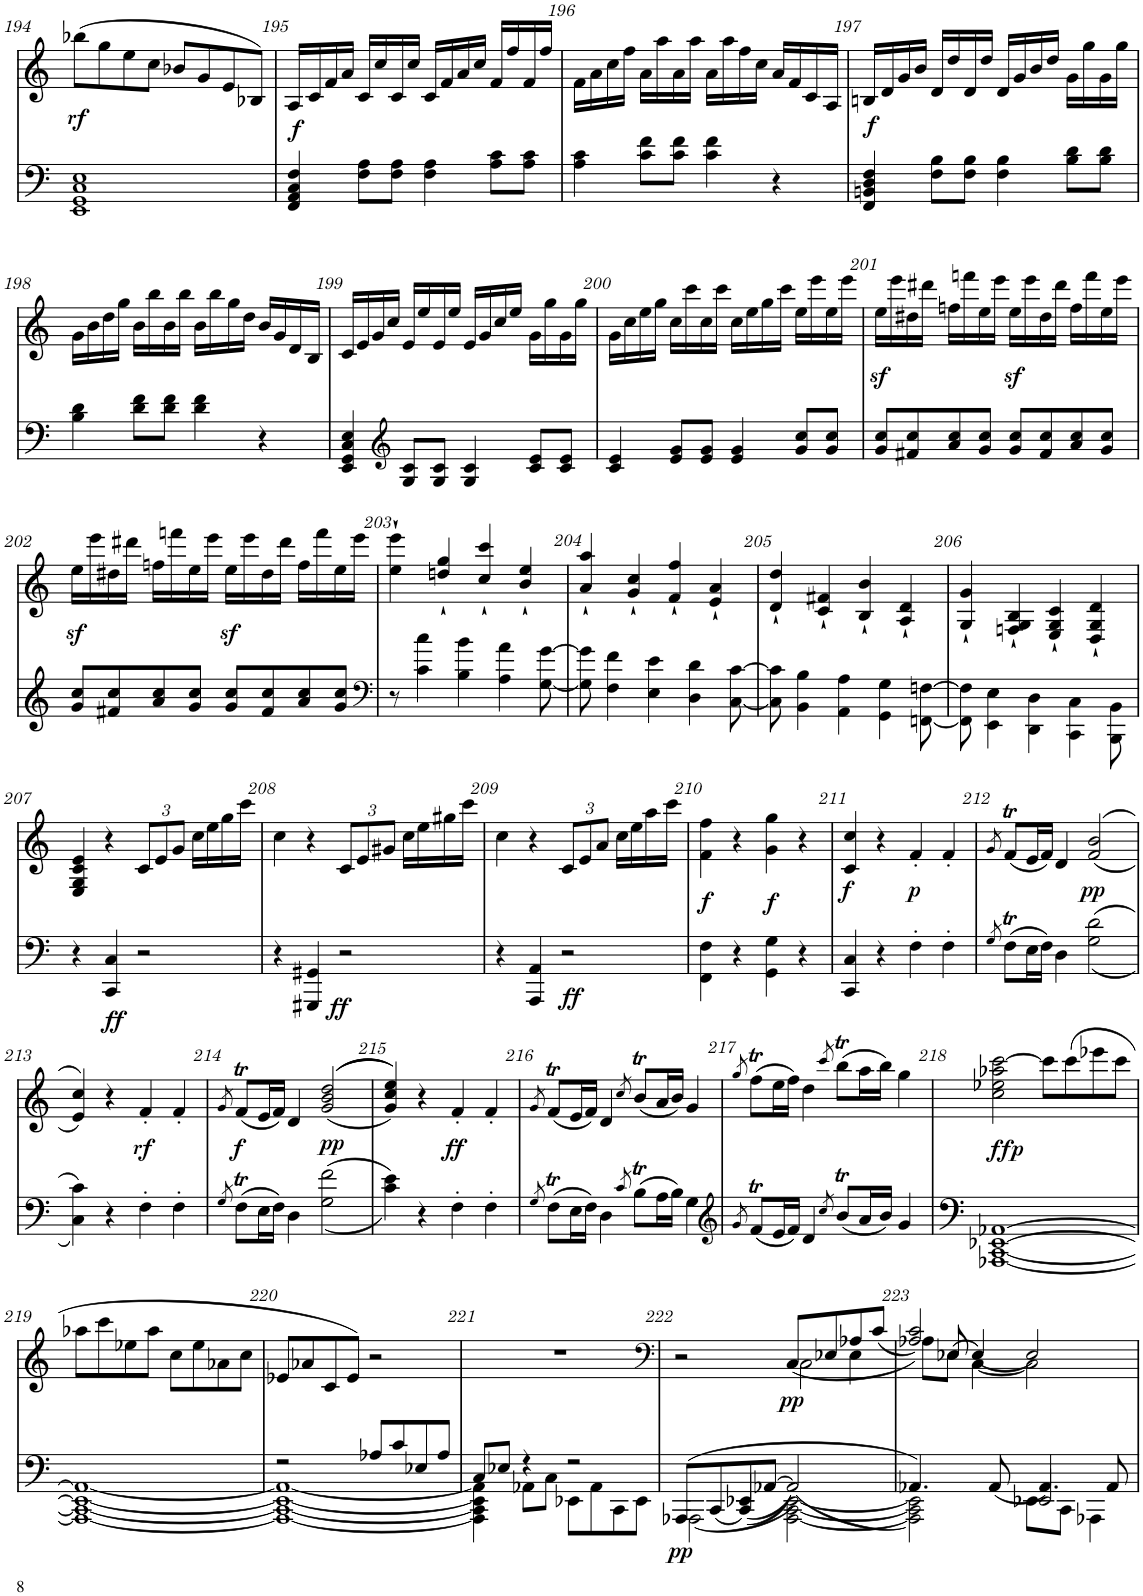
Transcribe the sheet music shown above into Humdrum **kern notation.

**kern	**dynam	**kern	**dynam
*part2	*part2	*part1	*part1
*staff2	*staff2	*staff1	*staff1
*I"piano	*	*I"piano	*
*I'Pno	*	*I'Pno	*
!!LO:PB:g=z
*clefF4	*	*clefG2	*
*k[]	*	*k[]	*
*M4/4	*	*M4/4	*
=194	=194	=194	=194
!	!	!	!LO:DY:b
1EE 1GG 1C 1E	.	(8bb-X\L	rf
.	.	8gg\	.
.	.	8ee\	.
.	.	8cc\J	.
.	.	8b-X/L	.
.	.	8g/	.
.	.	8e/	.
.	.	8B-X/J)	.
=195	=195	=195	=195
!	!LO:DY:a	!	!
4FF/ 4AA/ 4C/ 4F/	f	16A/LL	.
.	.	16c/	.
.	.	16f/	.
.	.	16a/JJ	.
8F\ 8A\L	.	16c/LL	.
.	.	16cc/	.
8F\ 8A\J	.	16c/	.
.	.	16cc/JJ	.
4F\ 4A\	.	16c/LL	.
.	.	16f/	.
.	.	16a/	.
.	.	16cc/JJ	.
8A\ 8c\L	.	16f/LL	.
.	.	16ff/	.
8A\ 8c\J	.	16f/	.
.	.	16ff/JJ	.
=196	=196	=196	=196
4A\ 4c\	.	16f\LL	.
.	.	16a\	.
.	.	16cc\	.
.	.	16ff\JJ	.
8c\ 8f\L	.	16a\LL	.
.	.	16aa\	.
8c\ 8f\J	.	16a\	.
.	.	16aa\JJ	.
4c\ 4f\	.	16a\LL	.
.	.	16aa\	.
.	.	16ff\	.
.	.	16cc\JJ	.
4r	.	16a/LL	.
.	.	16f/	.
.	.	16c/	.
.	.	16A/JJ	.
=197	=197	=197	=197
!	!LO:DY:a	!	!
4FF/ 4BBn/ 4D/ 4F/	f	16Bn/LL	.
.	.	16d/	.
.	.	16g/	.
.	.	16b/JJ	.
8F\ 8B\L	.	16d/LL	.
.	.	16dd/	.
8F\ 8B\J	.	16d/	.
.	.	16dd/JJ	.
4F\ 4B\	.	16d/LL	.
.	.	16g/	.
.	.	16b/	.
.	.	16dd/JJ	.
8B\ 8d\L	.	16g\LL	.
.	.	16gg\	.
8B\ 8d\J	.	16g\	.
.	.	16gg\JJ	.
!!LO:LB:g=z
=198	=198	=198	=198
4B\ 4d\	.	16g\LL	.
.	.	16b\	.
.	.	16dd\	.
.	.	16gg\JJ	.
8d\ 8f\L	.	16b\LL	.
.	.	16bb\	.
8d\ 8f\J	.	16b\	.
.	.	16bb\JJ	.
4d\ 4f\	.	16b\LL	.
.	.	16bb\	.
.	.	16gg\	.
.	.	16dd\JJ	.
4r	.	16b/LL	.
.	.	16g/	.
.	.	16d/	.
.	.	16B/JJ	.
=199	=199	=199	=199
4EE/ 4GG/ 4C/ 4E/	.	16c/LL	.
.	.	16e/	.
.	.	16g/	.
.	.	16cc/JJ	.
*clefG2	*	*	*
8G/ 8c/L	.	16e/LL	.
.	.	16ee/	.
8G/ 8c/J	.	16e/	.
.	.	16ee/JJ	.
4G/ 4c/	.	16e/LL	.
.	.	16g/	.
.	.	16cc/	.
.	.	16ee/JJ	.
8c/ 8e/L	.	16g\LL	.
.	.	16gg\	.
8c/ 8e/J	.	16g\	.
.	.	16gg\JJ	.
=200	=200	=200	=200
4c/ 4e/	.	16g\LL	.
.	.	16cc\	.
.	.	16ee\	.
.	.	16gg\JJ	.
8e/ 8g/L	.	16cc\LL	.
.	.	16ccc\	.
8e/ 8g/J	.	16cc\	.
.	.	16ccc\JJ	.
4e/ 4g/	.	16cc\LL	.
.	.	16ee\	.
.	.	16gg\	.
.	.	16ccc\JJ	.
8g/ 8cc/L	.	16ee\LL	.
.	.	16eee\	.
8g/ 8cc/J	.	16ee\	.
.	.	16eee\JJ	.
=201	=201	=201	=201
8g/ 8cc/L	.	16eez<\LL	.
.	.	16eee\	.
8f#X/ 8cc/	.	16dd#X\	.
.	.	16ddd#X\JJ	.
8a/ 8cc/	.	16ffn\LL	.
.	.	16fffn\	.
8g/ 8cc/J	.	16ee\	.
.	.	16eee\JJ	.
8g/ 8cc/L	.	16eez<\LL	.
.	.	16eee\	.
8f#/ 8cc/	.	16dd#\	.
.	.	16ddd#\JJ	.
8a/ 8cc/	.	16ff\LL	.
.	.	16fff\	.
8g/ 8cc/J	.	16ee\	.
.	.	16eee\JJ	.
!!LO:LB:g=z
=202	=202	=202	=202
8g/ 8cc/L	.	16eez<\LL	.
.	.	16eee\	.
8f#X/ 8cc/	.	16dd#X\	.
.	.	16ddd#X\JJ	.
8a/ 8cc/	.	16ffn\LL	.
.	.	16fffn\	.
8g/ 8cc/J	.	16ee\	.
.	.	16eee\JJ	.
8g/ 8cc/L	.	16eez<\LL	.
.	.	16eee\	.
8f#/ 8cc/	.	16dd#\	.
.	.	16ddd#\JJ	.
8a/ 8cc/	.	16ff\LL	.
.	.	16fff\	.
8g/ 8cc/J	.	16ee\	.
.	.	16eee\JJ	.
=203	=203	=203	=203
*clefF4	*	*	*
8r	.	4ee\` 4eee\`	.
4c\ 4cc\	.	.	.
.	.	4ddn/` 4gg/`	.
4B\ 4b\	.	.	.
.	.	4cc/` 4ccc/`	.
4A\ 4a\	.	.	.
.	.	4b/` 4ee/`	.
[8G\ [8g\	.	.	.
=204	=204	=204	=204
8G\] 8g\]	.	4a/` 4aa/`	.
4F\ 4f\	.	.	.
.	.	4g/` 4cc/`	.
4E\ 4e\	.	.	.
.	.	4f/` 4ff/`	.
4D\ 4d\	.	.	.
.	.	4e/` 4a/`	.
[8C\ [8c\	.	.	.
=205	=205	=205	=205
8C\] 8c\]	.	4d/` 4dd/`	.
4BB\ 4B\	.	.	.
.	.	4c/` 4f#X/`	.
4AA\ 4A\	.	.	.
.	.	4B/` 4b/`	.
4GG\ 4G\	.	.	.
.	.	4A/` 4d/`	.
[8FFn\ [8Fn\	.	.	.
=206	=206	=206	=206
8FF\] 8F\]	.	4G/` 4g/`	.
4EE\ 4E\	.	.	.
.	.	4Fn/` 4G/` 4B/`	.
4DD\ 4D\	.	.	.
.	.	4E/` 4G/` 4c/`	.
4CC\ 4C\	.	.	.
.	.	4D/` 4G/` 4d/`	.
8BBB\ 8BB\	.	.	.
!!LO:LB:g=z
=207	=207	=207	=207
4r	.	4E/ 4G/ 4c/ 4e/	.
!	!LO:DY:b	!	!
4CC/ 4C/	ff	4r	.
*	*	*Xbrackettup	*
2r	.	12c/L	.
.	.	12e/	.
.	.	12g/J	.
.	.	16cc\LL	.
.	.	16ee\	.
.	.	16gg\	.
.	.	16ccc\JJ	.
=208	=208	=208	=208
4r	.	4cc\	.
4GGG#X/ 4GG#X/	.	4r	.
!	!LO:DY:b	!	!
2r	ff	12c/L	.
.	.	12e/	.
.	.	12g#X/J	.
.	.	16cc\LL	.
.	.	16ee\	.
.	.	16gg#X\	.
.	.	16ccc\JJ	.
=209	=209	=209	=209
4r	.	4cc\	.
4AAA/ 4AA/	.	4r	.
!	!LO:DY:b	!	!
2r	ff	12c/L	.
.	.	12e/	.
.	.	12a/J	.
.	.	16cc\LL	.
.	.	16ee\	.
.	.	16aa\	.
.	.	16ccc\JJ	.
=210	=210	=210	=210
!	!LO:DY:a	!	!
4FF\ 4F\	f	4f\ 4ff\	.
4r	.	4r	.
!	!LO:DY:a	!	!
4GG\ 4G\	f	4g\ 4gg\	.
4r	.	4r	.
=211	=211	=211	=211
!	!	!	!LO:DY:b
4CC/ 4C/	.	4c/ 4cc/	f
4r	.	4r	.
!	!	!	!LO:DY:b
4F'\	.	4f'/	p
4F'\	.	4f'/	.
=212	=212	=212	=212
8qG/	.	8qg/	.
(8FT\L	.	(8fT/L	.
16E\L	.	16e/L	.
16F\JJ)	.	16f/JJ)	.
4D\	.	4d/	.
!	!	!	!LO:DY:b
(<(2G\ 2d\	.	(>(2f/ 2b/	pp
!!LO:LB:g=z
=213	=213	=213	=213
4C\ 4c\))	.	4e/ 4cc/))	.
4r	.	4r	.
!	!	!	!LO:DY:b
4F'\	.	4f'/	rf
4F'\	.	4f'/	.
=214	=214	=214	=214
8qG/	.	8qg/	.
!	!	!	!LO:DY:b
(8FT\L	.	(8fT/L	f
16E\L	.	16e/L	.
16F\JJ)	.	16f/JJ)	.
4D\	.	4d/	.
!	!	!	!LO:DY:b
(<(2G\ 2f\	.	(>((>2g/ 2b/ 2dd/	pp
=215	=215	=215	=215
4c\ 4e\))	.	4g/ 4cc/ 4ee/)))	.
4r	.	4r	.
!	!	!	!LO:DY:b
4F'\	.	4f'/	ff
4F'\	.	4f'/	.
=216	=216	=216	=216
8qG/	.	8qg/	.
(8FT\L	.	(8fT/L	.
16E\L	.	16e/L	.
16F\JJ)	.	16f/JJ)	.
4D\	.	4d/	.
8qc/	.	8qcc/	.
(8Bt\L	.	(8bt/L	.
16A\L	.	16a/L	.
16B\JJ)	.	16b/JJ)	.
4G\	.	4g/	.
=217	=217	=217	=217
*clefG2	*	*	*
8qg/	.	8qgg/	.
(8fT/L	.	(8ffT\L	.
16e/L	.	16ee\L	.
16f/JJ)	.	16ff\JJ)	.
4d/	.	4dd\	.
8qcc/	.	8qccc/	.
(8bt/L	.	(8bbt\L	.
16a/L	.	16aa\L	.
16b/JJ)	.	16bb\JJ)	.
4g/	.	4gg\	.
=218	=218	=218	=218
!	!	!	!LO:DY:b
!	!	!	!LO:DY:n=1:b
[1AAA-X [1CC [1EE-X [1AA-X	.	2cc\ 2ee-X\ 2aa-X\ [2ccc\	fp f
.	.	8ccc\L]	.
.	.	(8ccc\	.
.	.	8eee-X\	.
.	.	8ccc\J	.
!!LO:LB:g=z
=219	=219	=219	=219
1AAA-_ 1CC_ 1EE-_ 1AA-_	.	8aa-X\L	.
.	.	8ccc\	.
.	.	8ee-X\	.
.	.	8aa-\J	.
.	.	8cc\L	.
.	.	8ee-\	.
.	.	8a-X\	.
.	.	8cc\J	.
=220	=220	=220	=220
*^	*	*	*
2r	1AAA-_ 1CC_ 1EE-_ 1AA-_	.	8e-X/L	.
.	.	.	8a-X/	.
.	.	.	8c/	.
.	.	.	8e-/J)	.
8A-X/L	.	.	2r	.
8c/	.	.	.	.
8E-X/	.	.	.	.
8A-/J	.	.	.	.
=221	=221	=221	=221	=221
8C/L	4AAA-\] 4CC\] 4EE-\] 4AA-\]	.	1r	.
8E-X/J	.	.	.	.
4r	8AA-X\L	.	.	.
.	8C\J	.	.	.
2r	8EE-X\L	.	.	.
.	8AA-\	.	.	.
.	8CC\	.	.	.
.	8EE-\J	.	.	.
*v	*v	*	*	*
=222	=222	=222	=222
*	*	*clefF4	*
*^	*	*^	*
*	*^	*	*	*^	*
!	!	!	!LO:DY:b	!	!	!	!
(8AAA-X/L	2AAA-\	4ryy	pp	2r	2ryy	2.ryy	.
(<8CC/	.	.	.	.	.	.	.
8EE-X/	.	4CC/)	.	.	.	.	.
[8AA-X/J	.	.	.	.	.	.	.
!	!	!	!	!	!	!	!LO:DY:b
((((2AA-/]	[2AAA-\ [2CC\ [2EE-\	2ryy	.	(8C/L	2C\	.	pp
.	.	.	.	8E-X/	.	.	.
.	.	.	.	8A-X/	.	4E-\	.
.	.	.	.	(8c/J	.	.	.
=223	=223	=223	=223	=223	=223	=223	=223
*	*	*^	*	*	*	*^	*
4.AA-X/)	2AAA-\] 2CC\] 2EE-\])	2ryy	2.ryy	.	8A-X\L	2A-/ 2c/))	4ryy	8ryy	.
.	.	.	.	.	(>8E-X\J	.	.	8E-/	.
.	.	.	.	.	[4C\	.	(4E-/)	2.ryy	.
(8AA-/	.	.	.	.	.	.	.	.	.
8EE-X\L	2EE-/	4.AA-/)	.	.	2C\]	2ryy	2E-/)	.	.
8CC\J	.	.	.	.	.	.	.	.	.
8ryy	.	.	4AAA-X\	.	.	.	.	.	.
8AA-/	.	8ryy	.	.	.	.	.	.	.
*v	*v	*v	*v	*	*	*	*	*	*
*	*	*v	*v	*v	*v	*
=	=	=	=
*-	*-	*-	*-
